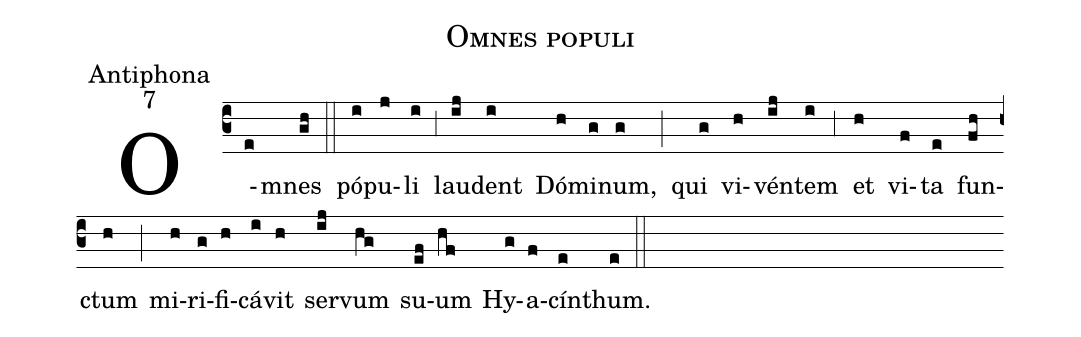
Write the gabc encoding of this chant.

name:Omnes populi;
office-part:Antiphona;
mode:7;
%%
(c3) O(e)mnes(gh) (::)
pó(i)pu(j)li(i) (,3) lau(ij)dent(i) Dó(h)mi(g)num,(g) (;) qui(g) vi(h)vén(ij)tem(i) (,3) et(h) vi(f)ta(e) fun(fh)ctum(h) (;) mi(h)ri(g)fi(h)cá(i)vit(h) ser(ij)vum(hg) su(ef)um(hf) Hy(g)a(f)cín(e)thum.(e) (::)
